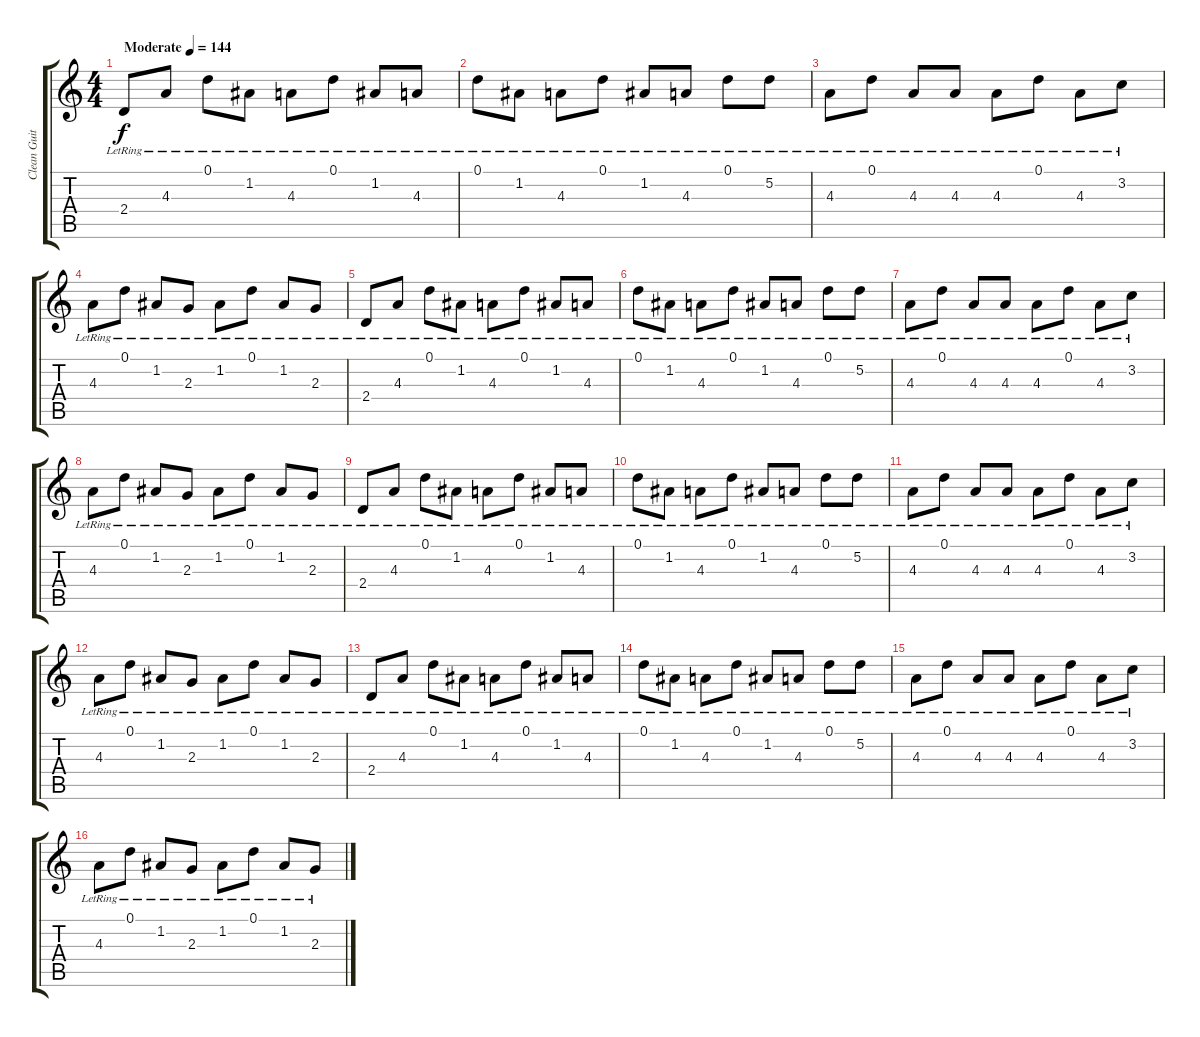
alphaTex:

\track ("Clean Guitar" "Clean Guit") {instrument electricguitarjazz}
\staff {score tabs}
\tuning (D4 A3 F3 C3 G2 C2) {hide}
\ts (4 4)
\tempo (144 "Moderate")
\clef g2
\ks c
2.4{lr}.8{dy f instrument electricguitarjazz} 4.3{lr}.8 0.1{lr}.8 1.2{lr}.8 4.3{lr}.8 0.1{lr}.8 1.2{lr}.8 4.3{lr}.8 |
0.1{lr}.8 1.2{lr}.8 4.3{lr}.8 0.1{lr}.8 1.2{lr}.8 4.3{lr}.8 0.1{lr}.8 5.2{lr}.8 |
4.3{lr}.8 0.1{lr}.8 4.3{lr}.8 4.3{lr}.8 4.3{lr}.8 0.1{lr}.8 4.3{lr}.8 3.2{lr}.8 |
4.3{lr}.8 0.1{lr}.8 1.2{lr}.8 2.3{lr}.8 1.2{lr}.8 0.1{lr}.8 1.2{lr}.8 2.3{lr}.8 |
2.4{lr}.8 4.3{lr}.8 0.1{lr}.8 1.2{lr}.8 4.3{lr}.8 0.1{lr}.8 1.2{lr}.8 4.3{lr}.8 |
0.1{lr}.8 1.2{lr}.8 4.3{lr}.8 0.1{lr}.8 1.2{lr}.8 4.3{lr}.8 0.1{lr}.8 5.2{lr}.8 |
4.3{lr}.8 0.1{lr}.8 4.3{lr}.8 4.3{lr}.8 4.3{lr}.8 0.1{lr}.8 4.3{lr}.8 3.2{lr}.8 |
4.3{lr}.8 0.1{lr}.8 1.2{lr}.8 2.3{lr}.8 1.2{lr}.8 0.1{lr}.8 1.2{lr}.8 2.3{lr}.8 |
2.4{lr}.8 4.3{lr}.8 0.1{lr}.8 1.2{lr}.8 4.3{lr}.8 0.1{lr}.8 1.2{lr}.8 4.3{lr}.8 |
0.1{lr}.8 1.2{lr}.8 4.3{lr}.8 0.1{lr}.8 1.2{lr}.8 4.3{lr}.8 0.1{lr}.8 5.2{lr}.8 |
4.3{lr}.8 0.1{lr}.8 4.3{lr}.8 4.3{lr}.8 4.3{lr}.8 0.1{lr}.8 4.3{lr}.8 3.2{lr}.8 |
4.3{lr}.8 0.1{lr}.8 1.2{lr}.8 2.3{lr}.8 1.2{lr}.8 0.1{lr}.8 1.2{lr}.8 2.3{lr}.8 |
2.4{lr}.8 4.3{lr}.8 0.1{lr}.8 1.2{lr}.8 4.3{lr}.8 0.1{lr}.8 1.2{lr}.8 4.3{lr}.8 |
0.1{lr}.8 1.2{lr}.8 4.3{lr}.8 0.1{lr}.8 1.2{lr}.8 4.3{lr}.8 0.1{lr}.8 5.2{lr}.8 |
4.3{lr}.8 0.1{lr}.8 4.3{lr}.8 4.3{lr}.8 4.3{lr}.8 0.1{lr}.8 4.3{lr}.8 3.2{lr}.8 |
4.3{lr}.8 0.1{lr}.8 1.2{lr}.8 2.3{lr}.8 1.2{lr}.8 0.1{lr}.8 1.2{lr}.8 2.3{lr}.8
